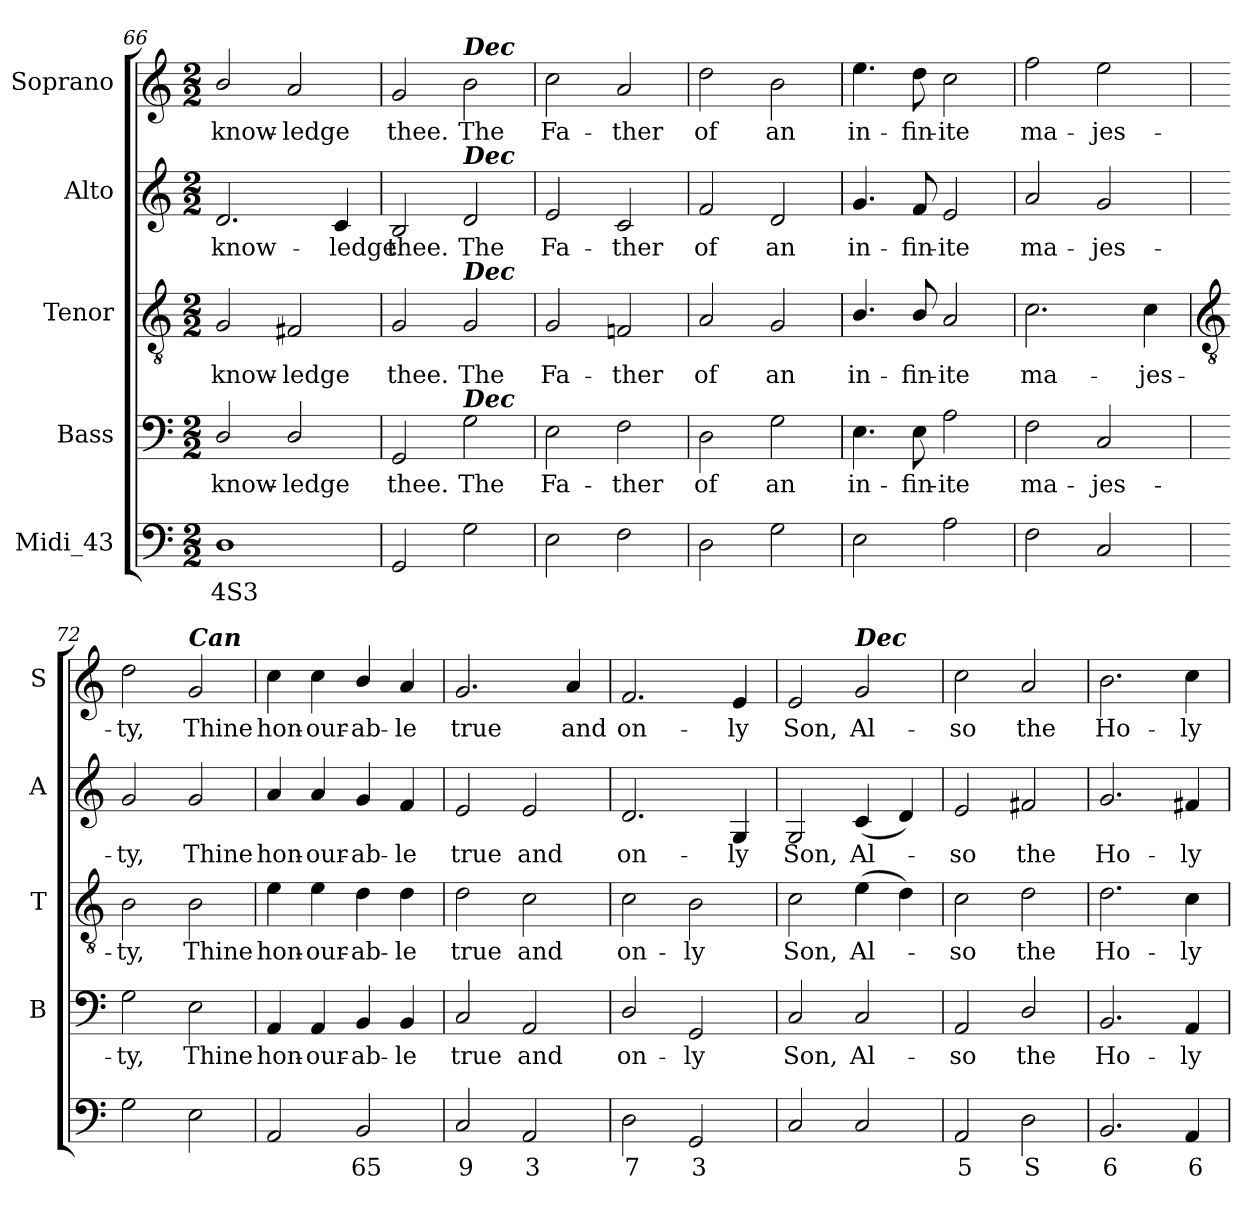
**kern	**text	**kern	**text	**kern	**text	**kern	**text	**kern	**text
*part5	*part5	*part4	*part4	*part3	*part3	*part2	*part2	*part1	*part1
*staff5	*staff5	*staff4	*staff4	*staff3	*staff3	*staff2	*staff2	*staff1	*staff1
*I"Midi_43	*	*I"Bass	*	*I"Tenor	*	*I"Alto	*	*I"Soprano	*
*	*	*I'B	*	*I'T	*	*I'A	*	*I'S	*
*clefF4	*	*clefF4	*	*clefGv2	*	*clefG2	*	*clefG2	*
*k[]	*	*k[]	*	*k[]	*	*k[]	*	*k[]	*
*C:	*	*C:	*	*C:	*	*C:	*	*C:	*
*M2/2	*	*M2/2	*	*M2/2	*	*M2/2	*	*M2/2	*
=66	=66	=66	=66	=66	=66	=66	=66	=66	=66
!	!LO:LY:b	!	!LO:LY:b	!	!LO:LY:b	!	!LO:LY:b	!	!LO:LY:b
1D	4S3	2D/	-know-	2G	-know-	2.d	-know-	2b/	-know-
!	!	!	!LO:LY:b	!	!LO:LY:b	!	!	!	!LO:LY:b
.	.	2D/	-ledge	2F#X	-ledge	.	.	2a	-ledge
!	!	!	!	!	!	!	!LO:LY:b	!	!
.	.	.	.	.	.	4c	-ledge	.	.
=67	=67	=67	=67	=67	=67	=67	=67	=67	=67
!	!	!	!LO:LY:b	!	!LO:LY:b	!	!LO:LY:b	!	!LO:LY:b
2GG	.	2GG	thee.	2G	thee.	2B	thee.	2g	thee.
!	!	!	!	!	!	!	!	!LO:TX:a:Bi:t=Dec	!
!	!	!	!	!	!	!LO:TX:a:Bi:t=Dec	!	!	!
!	!	!	!	!LO:TX:a:Bi:t=Dec	!	!	!	!	!
!	!	!LO:TX:a:Bi:t=Dec	!	!	!	!	!	!	!
!	!	!	!LO:LY:b	!	!LO:LY:b	!	!LO:LY:b	!	!LO:LY:b
2G	.	2G	The	2G	The	2d	The	2b	The
=68	=68	=68	=68	=68	=68	=68	=68	=68	=68
!	!	!	!LO:LY:b	!	!LO:LY:b	!	!LO:LY:b	!	!LO:LY:b
2E	.	2E	Fa-	2G	Fa-	2e	Fa-	2cc	Fa-
!	!	!	!LO:LY:b	!	!LO:LY:b	!	!LO:LY:b	!	!LO:LY:b
2F	.	2F	-ther	2Fn	-ther	2c	-ther	2a	-ther
=69	=69	=69	=69	=69	=69	=69	=69	=69	=69
!	!	!	!LO:LY:b	!	!LO:LY:b	!	!LO:LY:b	!	!LO:LY:b
2D	.	2D	of	2A	of	2f	of	2dd	of
!	!	!	!LO:LY:b	!	!LO:LY:b	!	!LO:LY:b	!	!LO:LY:b
2G	.	2G	an	2G	an	2d	an	2b	an
=70	=70	=70	=70	=70	=70	=70	=70	=70	=70
!	!	!	!LO:LY:b	!	!LO:LY:b	!	!LO:LY:b	!	!LO:LY:b
2E	.	4.E	in-	4.B/	in-	4.g	in-	4.ee	in-
!	!	!	!LO:LY:b	!	!LO:LY:b	!	!LO:LY:b	!	!LO:LY:b
.	.	8E	-fin-	8B/	-fin-	8f	-fin-	8dd	-fin-
!	!	!	!LO:LY:b	!	!LO:LY:b	!	!LO:LY:b	!	!LO:LY:b
2A	.	2A	-ite	2A	-ite	2e	-ite	2cc	-ite
=71	=71	=71	=71	=71	=71	=71	=71	=71	=71
!	!	!	!LO:LY:b	!	!LO:LY:b	!	!LO:LY:b	!	!LO:LY:b
2F	.	2F	ma-	2.c	ma-	2a	ma-	2ff	ma-
!	!	!	!LO:LY:b	!	!	!	!LO:LY:b	!	!LO:LY:b
2C	.	2C	-jes-	.	.	2g	-jes-	2ee	-jes-
!	!	!	!	!	!LO:LY:b	!	!	!	!
.	.	.	.	4c	-jes-	.	.	.	.
!!LO:LB:g=z
=72	=72	=72	=72	=72	=72	=72	=72	=72	=72
*	*	*	*	*clefGv2	*	*	*	*	*
!	!	!	!LO:LY:b	!	!LO:LY:b	!	!LO:LY:b	!	!LO:LY:b
2G	.	2G	-ty,	2B	-ty,	2g	-ty,	2dd	-ty,
!	!	!	!	!	!	!	!	!LO:TX:a:Bi:t=Can	!
!	!	!	!LO:LY:b	!	!LO:LY:b	!	!LO:LY:b	!	!LO:LY:b
2E	.	2E	Thine	2B	Thine	2g	Thine	2g	Thine
=73	=73	=73	=73	=73	=73	=73	=73	=73	=73
!	!	!	!LO:LY:b	!	!LO:LY:b	!	!LO:LY:b	!	!LO:LY:b
2AA	.	4AA	hon-	4e	hon-	4a	hon-	4cc	hon-
!	!	!	!LO:LY:b	!	!LO:LY:b	!	!LO:LY:b	!	!LO:LY:b
.	.	4AA	-our-	4e	-our-	4a	-our-	4cc	-our-
!	!LO:LY:b	!	!LO:LY:b	!	!LO:LY:b	!	!LO:LY:b	!	!LO:LY:b
2BB	65	4BB	-ab-	4d	-ab-	4g	-ab-	4b/	-ab-
!	!	!	!LO:LY:b	!	!LO:LY:b	!	!LO:LY:b	!	!LO:LY:b
.	.	4BB	-le	4d	-le	4f	-le	4a	-le
=74	=74	=74	=74	=74	=74	=74	=74	=74	=74
!	!LO:LY:b	!	!LO:LY:b	!	!LO:LY:b	!	!LO:LY:b	!	!LO:LY:b
2C	9	2C	true	2d	true	2e	true	2.g	true
!	!LO:LY:b	!	!LO:LY:b	!	!LO:LY:b	!	!LO:LY:b	!	!
2AA	3	2AA	and	2c	and	2e	and	.	.
!	!	!	!	!	!	!	!	!	!LO:LY:b
.	.	.	.	.	.	.	.	4a	and
=75	=75	=75	=75	=75	=75	=75	=75	=75	=75
!	!LO:LY:b	!	!LO:LY:b	!	!LO:LY:b	!	!LO:LY:b	!	!LO:LY:b
2D	7	2D/	on-	2c	on-	2.d	on-	2.f	on-
!	!LO:LY:b	!	!LO:LY:b	!	!LO:LY:b	!	!	!	!
2GG	3	2GG	-ly	2B	-ly	.	.	.	.
!	!	!	!	!	!	!	!LO:LY:b	!	!LO:LY:b
.	.	.	.	.	.	4G	-ly	4e	-ly
=76	=76	=76	=76	=76	=76	=76	=76	=76	=76
!	!	!	!LO:LY:b	!	!LO:LY:b	!	!LO:LY:b	!	!LO:LY:b
2C	.	2C	Son,	2c	Son,	2G	Son,	2e	Son,
!	!	!	!	!	!	!	!	!LO:TX:a:Bi:t=Dec	!
!	!	!	!LO:LY:b	!	!LO:LY:b	!	!LO:LY:b	!	!LO:LY:b
2C	.	2C	Al-	(>4e	Al-	(<4c	Al-	2g	Al-
.	.	.	.	4d)	.	4d)	.	.	.
=77	=77	=77	=77	=77	=77	=77	=77	=77	=77
!	!LO:LY:b	!	!LO:LY:b	!	!LO:LY:b	!	!LO:LY:b	!	!LO:LY:b
2AA	5	2AA	-so	2c	so	2e	so	2cc	-so
!	!LO:LY:b	!	!LO:LY:b	!	!LO:LY:b	!	!LO:LY:b	!	!LO:LY:b
2D	S	2D/	the	2d	the	2f#X	the	2a	the
=78	=78	=78	=78	=78	=78	=78	=78	=78	=78
!	!LO:LY:b	!	!LO:LY:b	!	!LO:LY:b	!	!LO:LY:b	!	!LO:LY:b
2.BB	6	2.BB	Ho-	2.d	Ho-	2.g	Ho-	2.b	Ho-
!	!LO:LY:b	!	!LO:LY:b	!	!LO:LY:b	!	!LO:LY:b	!	!LO:LY:b
4AA	6	4AA	-ly	4c	-ly	4f#X	-ly	4cc	-ly
=	=	=	=	=	=	=	=	=	=
*-	*-	*-	*-	*-	*-	*-	*-	*-	*-
